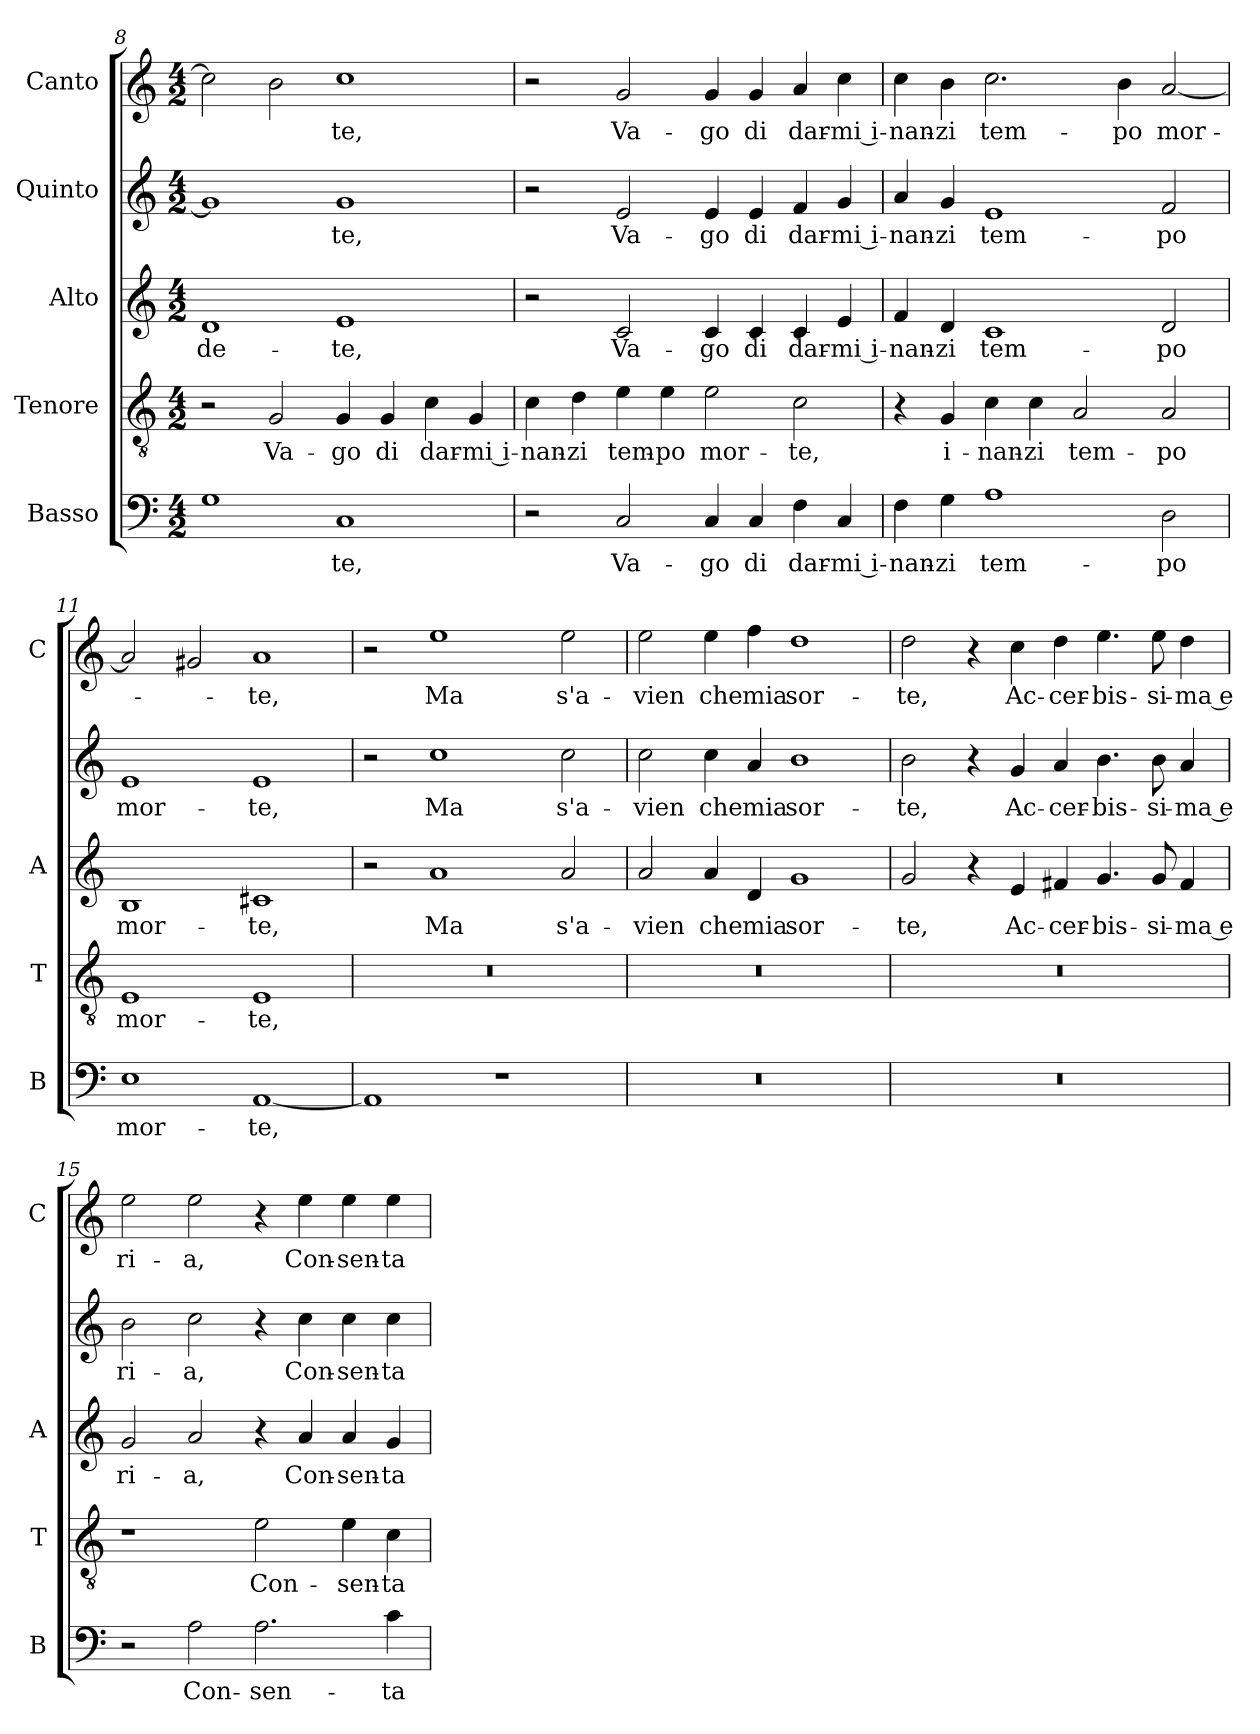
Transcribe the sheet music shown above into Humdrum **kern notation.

**kern	**text	**kern	**text	**kern	**text	**kern	**text	**kern	**text
*part5	*part5	*part4	*part4	*part3	*part3	*part2	*part2	*part1	*part1
*staff5	*staff5	*staff4	*staff4	*staff3	*staff3	*staff2	*staff2	*staff1	*staff1
*I"Basso	*	*I"Tenore	*	*I"Alto	*	*I"Quinto	*	*I"Canto	*
*I'B	*	*I'T	*	*I'A	*	*	*	*I'C	*
*clefF4	*	*clefGv2	*	*clefG2	*	*clefG2	*	*clefG2	*
*k[]	*	*k[]	*	*k[]	*	*k[]	*	*k[]	*
*C:	*	*C:	*	*C:	*	*C:	*	*C:	*
*M4/2	*	*M4/2	*	*M4/2	*	*M4/2	*	*M4/2	*
=8	=8	=8	=8	=8	=8	=8	=8	=8	=8
!	!	!	!	!	!LO:LY:b	!	!	!	!
1G	.	2r	.	1d	-de-	1g]	.	2cc\]	.
!	!	!	!LO:LY:b	!	!	!	!	!	!
.	.	2G/	Va-	.	.	.	.	2b\	.
!	!LO:LY:b	!	!LO:LY:b	!	!LO:LY:b	!	!LO:LY:b	!	!LO:LY:b
1C	-te,	4G/	-go	1e	-te,	1g	-te,	1cc	-te,
!	!	!	!LO:LY:b	!	!	!	!	!	!
.	.	4G/	di	.	.	.	.	.	.
!	!	!	!LO:LY:b	!	!	!	!	!	!
.	.	4c\	dar-	.	.	.	.	.	.
!	!	!	!LO:LY:b	!	!	!	!	!	!
.	.	4G/	-mi i-	.	.	.	.	.	.
!!LO:LB:g=z
=9	=9	=9	=9	=9	=9	=9	=9	=9	=9
!	!	!	!LO:LY:b	!	!	!	!	!	!
2r	.	4c\	-nan-	2r	.	2r	.	2r	.
!	!	!	!LO:LY:b	!	!	!	!	!	!
.	.	4d\	-zi	.	.	.	.	.	.
!	!LO:LY:b	!	!LO:LY:b	!	!LO:LY:b	!	!LO:LY:b	!	!LO:LY:b
2C/	Va-	4e\	tem-	2c/	Va-	2e/	Va-	2g/	Va-
!	!	!	!LO:LY:b	!	!	!	!	!	!
.	.	4e\	-po	.	.	.	.	.	.
!	!LO:LY:b	!	!LO:LY:b	!	!LO:LY:b	!	!LO:LY:b	!	!LO:LY:b
4C/	-go	2e\	mor-	4c/	-go	4e/	-go	4g/	-go
!	!LO:LY:b	!	!	!	!LO:LY:b	!	!LO:LY:b	!	!LO:LY:b
4C/	di	.	.	4c/	di	4e/	di	4g/	di
!	!LO:LY:b	!	!LO:LY:b	!	!LO:LY:b	!	!LO:LY:b	!	!LO:LY:b
4F\	dar-	2c\	-te,	4c/	dar-	4f/	dar-	4a/	dar-
!	!LO:LY:b	!	!	!	!LO:LY:b	!	!LO:LY:b	!	!LO:LY:b
4C/	-mi i-	.	.	4e/	-mi i-	4g/	-mi i-	4cc\	-mi i-
=10	=10	=10	=10	=10	=10	=10	=10	=10	=10
!	!LO:LY:b	!	!	!	!LO:LY:b	!	!LO:LY:b	!	!LO:LY:b
4F\	-nan-	4r	.	4f/	-nan-	4a/	-nan-	4cc\	-nan-
!	!LO:LY:b	!	!LO:LY:b	!	!LO:LY:b	!	!LO:LY:b	!	!LO:LY:b
4G\	-zi	4G/	i-	4d/	-zi	4g/	-zi	4b\	-zi
!	!LO:LY:b	!	!LO:LY:b	!	!LO:LY:b	!	!LO:LY:b	!	!LO:LY:b
1A	tem-	4c\	-nan-	1c	tem-	1e	tem-	2.cc\	tem-
!	!	!	!LO:LY:b	!	!	!	!	!	!
.	.	4c\	-zi	.	.	.	.	.	.
!	!	!	!LO:LY:b	!	!	!	!	!	!
.	.	2A/	tem-	.	.	.	.	.	.
!	!	!	!	!	!	!	!	!	!LO:LY:b
.	.	.	.	.	.	.	.	4b\	-po
!	!LO:LY:b	!	!LO:LY:b	!	!LO:LY:b	!	!LO:LY:b	!	!LO:LY:b
2D\	-po	2A/	-po	2d/	-po	2f/	-po	[2a/	mor-
=11	=11	=11	=11	=11	=11	=11	=11	=11	=11
!	!LO:LY:b	!	!LO:LY:b	!	!LO:LY:b	!	!LO:LY:b	!	!
1E	mor-	1E	mor-	1B	mor-	1e	mor-	2a/]	.
.	.	.	.	.	.	.	.	2g#X/	.
!	!LO:LY:b	!	!LO:LY:b	!	!LO:LY:b	!	!LO:LY:b	!	!LO:LY:b
[1AA	-te,	1E	-te,	1c#X	-te,	1e	-te,	1a	-te,
=12	=12	=12	=12	=12	=12	=12	=12	=12	=12
1AA]	.	0r	.	2r	.	2r	.	2r	.
!	!	!	!	!	!LO:LY:b	!	!LO:LY:b	!	!LO:LY:b
.	.	.	.	1a	Ma	1cc	Ma	1ee	Ma
1r	.	.	.	.	.	.	.	.	.
!	!	!	!	!	!LO:LY:b	!	!LO:LY:b	!	!LO:LY:b
.	.	.	.	2a/	s'a-	2cc\	s'a-	2ee\	s'a-
!!LO:PB:g=z
=13	=13	=13	=13	=13	=13	=13	=13	=13	=13
!	!	!	!	!	!LO:LY:b	!	!LO:LY:b	!	!LO:LY:b
0r	.	0r	.	2a/	-vien	2cc\	-vien	2ee\	-vien
!	!	!	!	!	!LO:LY:b	!	!LO:LY:b	!	!LO:LY:b
.	.	.	.	4a/	che	4cc\	che	4ee\	che
!	!	!	!	!	!LO:LY:b	!	!LO:LY:b	!	!LO:LY:b
.	.	.	.	4d/	mia	4a/	mia	4ff\	mia
!	!	!	!	!	!LO:LY:b	!	!LO:LY:b	!	!LO:LY:b
.	.	.	.	1g	sor-	1b	sor-	1dd	sor-
=14	=14	=14	=14	=14	=14	=14	=14	=14	=14
!	!	!	!	!	!LO:LY:b	!	!LO:LY:b	!	!LO:LY:b
0r	.	0r	.	2g/	-te,	2b\	-te,	2dd\	-te,
.	.	.	.	4r	.	4r	.	4r	.
!	!	!	!	!	!LO:LY:b	!	!LO:LY:b	!	!LO:LY:b
.	.	.	.	4e/	Ac-	4g/	Ac-	4cc\	Ac-
!	!	!	!	!	!LO:LY:b	!	!LO:LY:b	!	!LO:LY:b
.	.	.	.	4f#X/	-cer-	4a/	-cer-	4dd\	-cer-
!	!	!	!	!	!LO:LY:b	!	!LO:LY:b	!	!LO:LY:b
.	.	.	.	4.g/	-bis-	4.b\	-bis-	4.ee\	-bis-
!	!	!	!	!	!LO:LY:b	!	!LO:LY:b	!	!LO:LY:b
.	.	.	.	8g/	-si-	8b\	-si-	8ee\	-si-
!	!	!	!	!	!LO:LY:b	!	!LO:LY:b	!	!LO:LY:b
.	.	.	.	4f#/	-ma e	4a/	-ma e	4dd\	-ma e
=15	=15	=15	=15	=15	=15	=15	=15	=15	=15
!	!	!	!	!	!LO:LY:b	!	!LO:LY:b	!	!LO:LY:b
2r	.	1r	.	2g/	ri-	2b\	ri-	2ee\	ri-
!	!LO:LY:b	!	!	!	!LO:LY:b	!	!LO:LY:b	!	!LO:LY:b
2A\	Con-	.	.	2a/	-a,	2cc\	-a,	2ee\	-a,
!	!LO:LY:b	!	!LO:LY:b	!	!	!	!	!	!
2.A\	-sen-	2e\	Con-	4r	.	4r	.	4r	.
!	!	!	!	!	!LO:LY:b	!	!LO:LY:b	!	!LO:LY:b
.	.	.	.	4a/	Con-	4cc\	Con-	4ee\	Con-
!	!	!	!LO:LY:b	!	!LO:LY:b	!	!LO:LY:b	!	!LO:LY:b
.	.	4e\	-sen-	4a/	-sen-	4cc\	-sen-	4ee\	-sen-
!	!LO:LY:b	!	!LO:LY:b	!	!LO:LY:b	!	!LO:LY:b	!	!LO:LY:b
4c\	-ta	4c\	-ta	4g/	-ta	4cc\	-ta	4ee\	-ta
=	=	=	=	=	=	=	=	=	=
*-	*-	*-	*-	*-	*-	*-	*-	*-	*-
